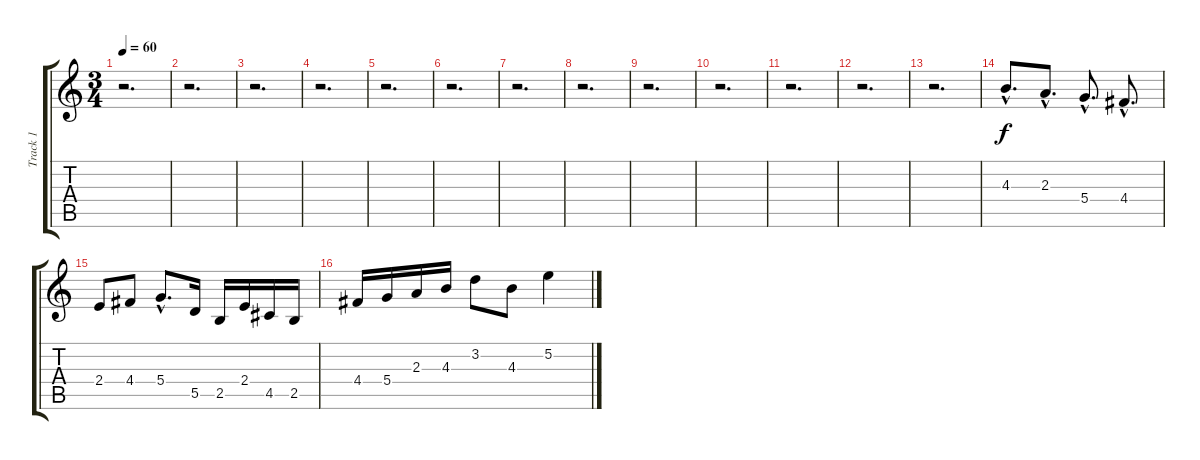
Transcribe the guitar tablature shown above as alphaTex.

\track ("Track 1" "Track 1") {instrument distortionguitar}
\staff {score tabs}
\tuning (E4 B3 G3 D3 A2 E2) {hide}
\ts (3 4)
\tempo 60
\clef g2
\ks c
r.2{d dy f} |
r.2{d} |
r.2{d} |
r.2{d} |
r.2{d} |
r.2{d} |
r.2{d} |
r.2{d} |
r.2{d} |
r.2{d} |
r.2{d} |
r.2{d} |
r.2{d} |
4.3{hac}.8{d} 2.3{hac}.8{d} 5.4{hac}.8{d} 4.4{hac}.8{d} |
2.4.8 4.4.8 5.4{hac}.8{d} 5.5.16 2.5.16 2.4.16 4.5.16 2.5.16 |
4.4.16 5.4.16 2.3.16 4.3.16 3.2.8 4.3.8 5.2.4
